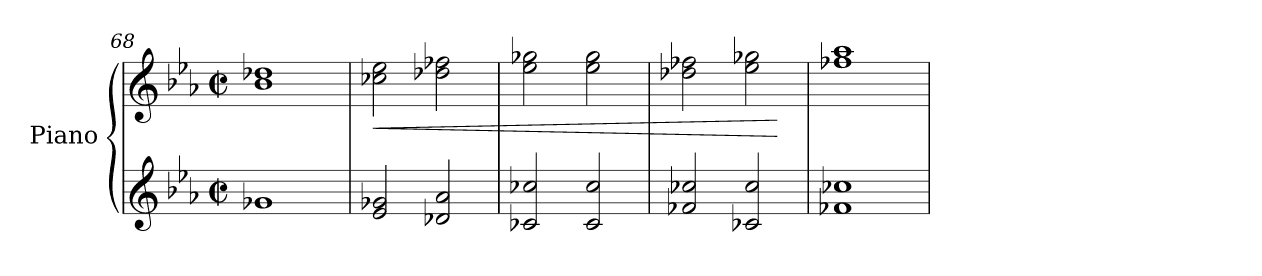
**kern	**kern	**dynam
*part1	*part1	*part1
*staff2	*staff1	*staff1/2
*I"Piano	*	*
*I'Pno.	*	*
*clefG2	*clefG2	*
*k[b-e-a-]	*k[b-e-a-]	*
*M2/2	*M2/2	*
*met(c|)	*met(c|)	*
=68	=68	=68
1g-X	1b- 1dd-X	.
=69	=69	=69
!	!	!LO:HP:b
2e-/ 2g-X/	2cc-X\ 2ee-\	<
2d-X/ 2a-/	2dd-X\ 2ff-X\	.
=70	=70	=70
2c-X/ 2cc-X/	2ee-\ 2gg-X\	.
2c-/ 2cc-/	2ee-\ 2gg-\	.
=71	=71	=71
2f-X/ 2cc-X/	2dd-X\ 2ff-X\	.
2c-X/ 2cc-/	2ee-\ 2gg-X\	.
.	.	[
=72	=72	=72
1f-X 1cc-X	1ff-X 1aa-	.
=	=	=
*-	*-	*-
